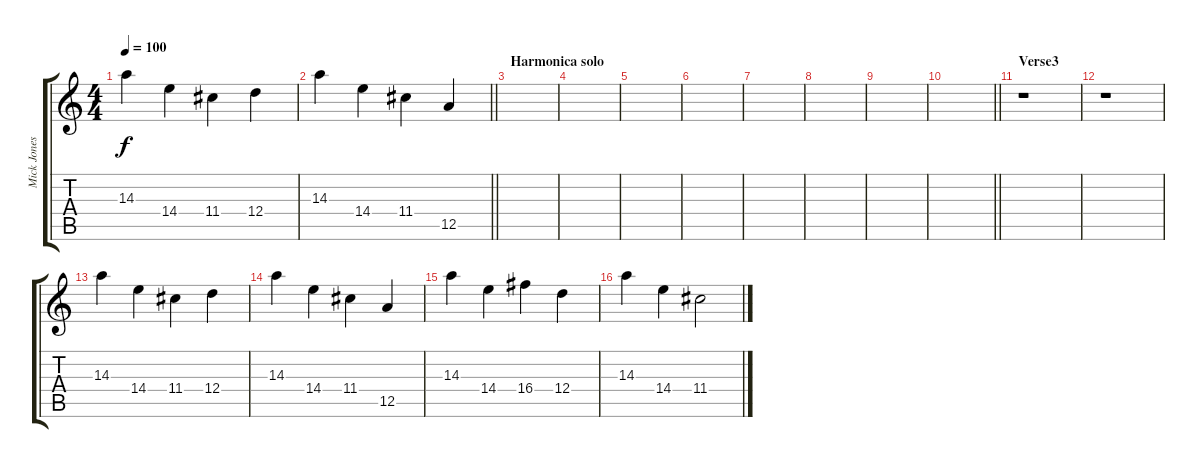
\track ("Mick Jones" "Mick Jones") {instrument overdrivenguitar}
\staff {score tabs}
\tuning (E4 B3 G3 D3 A2 E2) {hide}
\ts (4 4)
\tempo 100
\clef g2
\ks c
14.3.4{dy f} 14.4.4 11.4.4 12.4.4 |
\barLineRight lightlight
14.3.4 14.4.4 11.4.4 12.5.4 |
\section ("" "Harmonica solo")
|
|
|
|
|
|
|
\barLineRight lightlight
|
\section ("" "Verse3")
r.1 |
r.1 |
14.3.4 14.4.4 11.4.4 12.4.4 |
14.3.4 14.4.4 11.4.4 12.5.4 |
14.3.4 14.4.4 16.4.4 12.4.4 |
14.3.4 14.4.4 11.4.2
